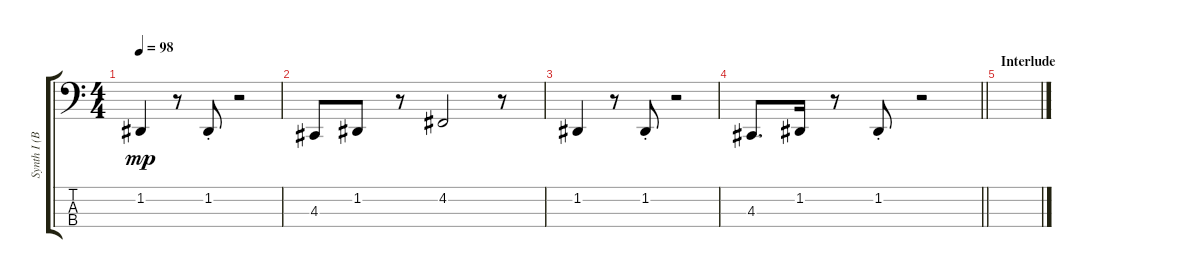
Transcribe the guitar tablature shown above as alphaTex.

\track ("Synth I (Banks)" "Synth I (B") {instrument brasssection}
\staff {score tabs}
\tuning (G2 D2 A1 E1) {hide}
\ts (4 4)
\tempo 98
\clef f4
\ks c
1.2.4{dy mp} r.8 1.2{st}.8 r.2 |
4.3.8 1.2.8 r.8 4.2.2 r.8 |
1.2.4 r.8 1.2{st}.8 r.2 |
\barLineRight lightlight
4.3.8{d} 1.2.16 r.8 1.2{st}.8 r.2 |
\section ("" "Interlude")
